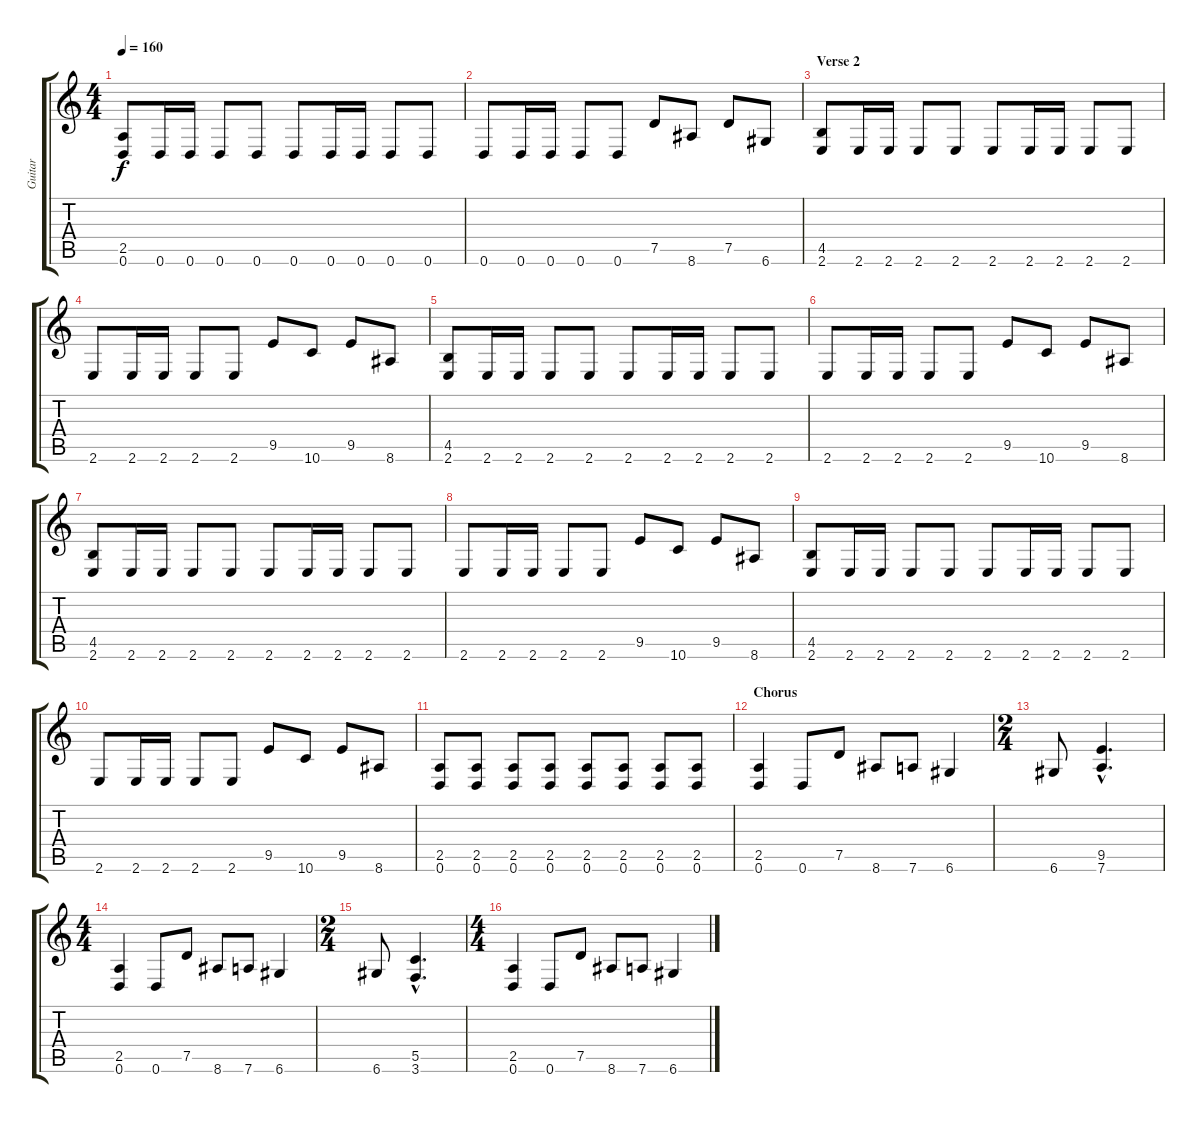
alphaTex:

\track ("Guitar" "Guitar") {instrument distortionguitar}
\staff {score tabs}
\tuning (D4 A3 F3 C3 G2 D2) {hide}
\ts (4 4)
\tempo 160
\clef g2
\ks c
(2.5 0.6).8{dy f} 0.6.16 0.6.16 0.6.8 0.6.8 0.6.8 0.6.16 0.6.16 0.6.8 0.6.8 |
0.6.8 0.6.16 0.6.16 0.6.8 0.6.8 7.5.8 8.6.8 7.5.8 6.6.8 |
\section ("" "Verse 2")
(4.5 2.6).8 2.6.16 2.6.16 2.6.8 2.6.8 2.6.8 2.6.16 2.6.16 2.6.8 2.6.8 |
2.6.8 2.6.16 2.6.16 2.6.8 2.6.8 9.5.8 10.6.8 9.5.8 8.6.8 |
(4.5 2.6).8 2.6.16 2.6.16 2.6.8 2.6.8 2.6.8 2.6.16 2.6.16 2.6.8 2.6.8 |
2.6.8 2.6.16 2.6.16 2.6.8 2.6.8 9.5.8 10.6.8 9.5.8 8.6.8 |
(4.5 2.6).8 2.6.16 2.6.16 2.6.8 2.6.8 2.6.8 2.6.16 2.6.16 2.6.8 2.6.8 |
2.6.8 2.6.16 2.6.16 2.6.8 2.6.8 9.5.8 10.6.8 9.5.8 8.6.8 |
(4.5 2.6).8 2.6.16 2.6.16 2.6.8 2.6.8 2.6.8 2.6.16 2.6.16 2.6.8 2.6.8 |
2.6.8 2.6.16 2.6.16 2.6.8 2.6.8 9.5.8 10.6.8 9.5.8 8.6.8 |
(2.5 0.6).8 (2.5 0.6).8 (2.5 0.6).8 (2.5 0.6).8 (2.5 0.6).8 (2.5 0.6).8 (2.5 0.6).8 (2.5 0.6).8 |
\section ("" "Chorus")
(2.5 0.6).4 0.6.8 7.5.8 8.6.8 7.6.8 6.6.4 |
\ts (2 4)
6.6.8 (9.5{hac} 7.6{hac}).4{d} |
\ts (4 4)
(2.5 0.6).4 0.6.8 7.5.8 8.6.8 7.6.8 6.6.4 |
\ts (2 4)
6.6.8 (5.5{hac} 3.6{hac}).4{d} |
\ts (4 4)
(2.5 0.6).4 0.6.8 7.5.8 8.6.8 7.6.8 6.6.4
